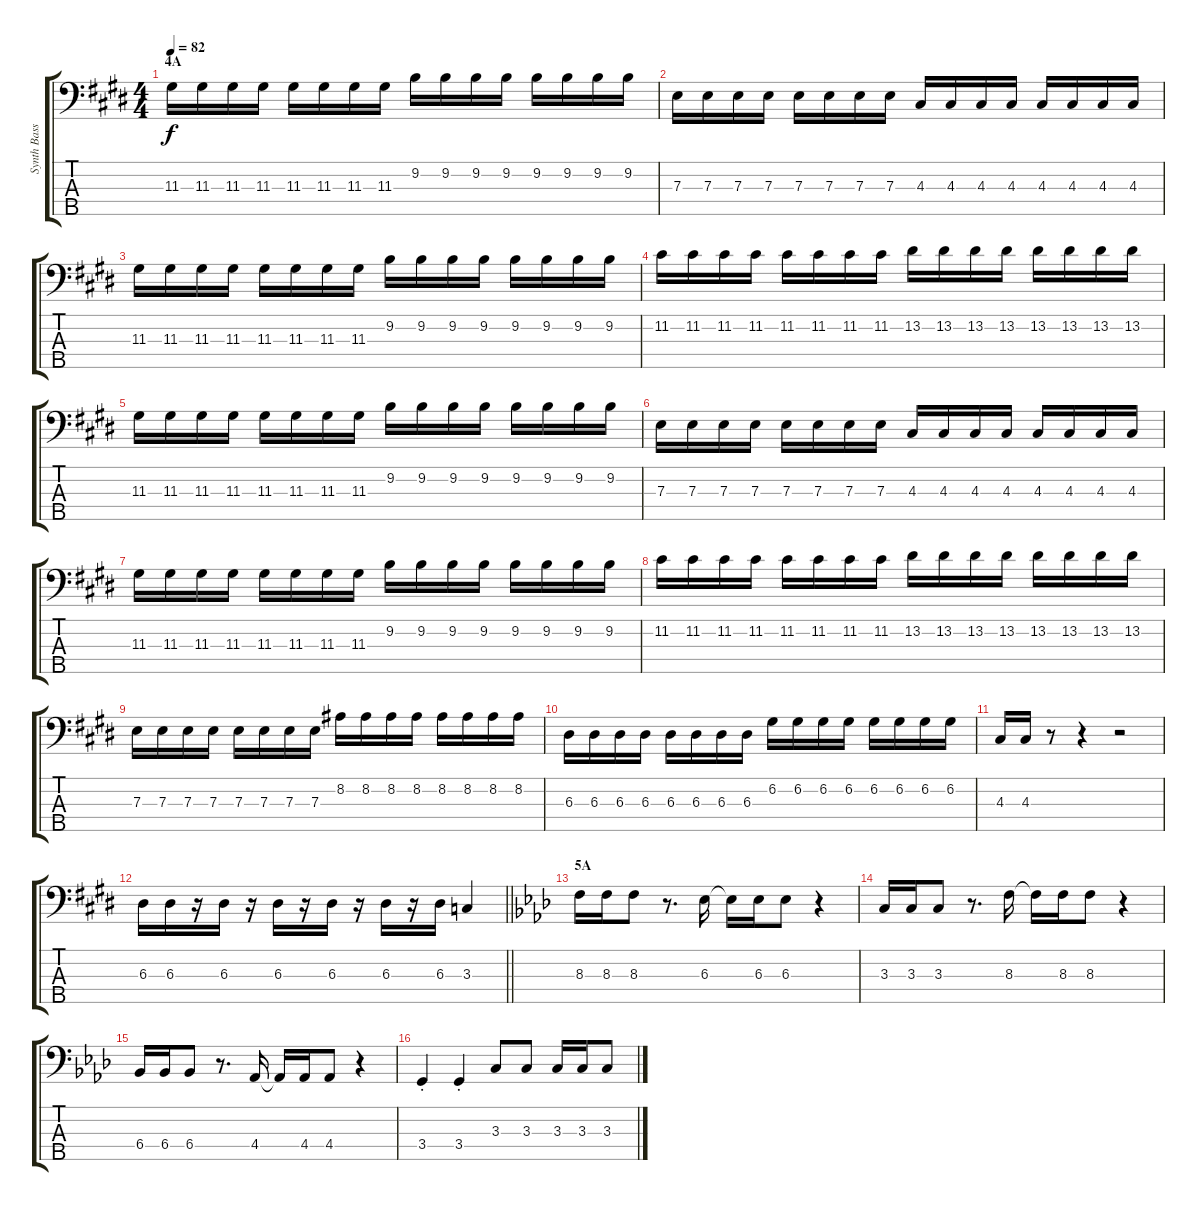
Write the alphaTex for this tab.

\track ("Synth Bass" "Synth Bass") {instrument synthbass1}
\staff {score tabs}
\tuning (G2 D2 A1 E1 B0) {hide}
\ts (4 4)
\section ("" "4A")
\tempo 82
\clef f4
\ks e
11.3.16{dy f} 11.3.16 11.3.16 11.3.16 11.3.16 11.3.16 11.3.16 11.3.16 9.2.16 9.2.16 9.2.16 9.2.16 9.2.16 9.2.16 9.2.16 9.2.16 |
7.3.16 7.3.16 7.3.16 7.3.16 7.3.16 7.3.16 7.3.16 7.3.16 4.3.16 4.3.16 4.3.16 4.3.16 4.3.16 4.3.16 4.3.16 4.3.16 |
11.3.16 11.3.16 11.3.16 11.3.16 11.3.16 11.3.16 11.3.16 11.3.16 9.2.16 9.2.16 9.2.16 9.2.16 9.2.16 9.2.16 9.2.16 9.2.16 |
11.2.16 11.2.16 11.2.16 11.2.16 11.2.16 11.2.16 11.2.16 11.2.16 13.2.16 13.2.16 13.2.16 13.2.16 13.2.16 13.2.16 13.2.16 13.2.16 |
11.3.16 11.3.16 11.3.16 11.3.16 11.3.16 11.3.16 11.3.16 11.3.16 9.2.16 9.2.16 9.2.16 9.2.16 9.2.16 9.2.16 9.2.16 9.2.16 |
7.3.16 7.3.16 7.3.16 7.3.16 7.3.16 7.3.16 7.3.16 7.3.16 4.3.16 4.3.16 4.3.16 4.3.16 4.3.16 4.3.16 4.3.16 4.3.16 |
11.3.16 11.3.16 11.3.16 11.3.16 11.3.16 11.3.16 11.3.16 11.3.16 9.2.16 9.2.16 9.2.16 9.2.16 9.2.16 9.2.16 9.2.16 9.2.16 |
11.2.16 11.2.16 11.2.16 11.2.16 11.2.16 11.2.16 11.2.16 11.2.16 13.2.16 13.2.16 13.2.16 13.2.16 13.2.16 13.2.16 13.2.16 13.2.16 |
7.3.16 7.3.16 7.3.16 7.3.16 7.3.16 7.3.16 7.3.16 7.3.16 8.2.16 8.2.16 8.2.16 8.2.16 8.2.16 8.2.16 8.2.16 8.2.16 |
6.3.16 6.3.16 6.3.16 6.3.16 6.3.16 6.3.16 6.3.16 6.3.16 6.2.16 6.2.16 6.2.16 6.2.16 6.2.16 6.2.16 6.2.16 6.2.16 |
4.3.16 4.3.16 r.8 r.4 r.2 |
\barLineRight lightlight
6.3.16 6.3.16 r.16 6.3.16 r.16 6.3.16 r.16 6.3.16 r.16 6.3.16 r.16 6.3.16 3.3.4 |
\section ("" "5A")
\ks ab
8.3.16 8.3.16 8.3.8 r.8{d} 6.3.16 6.3{t}.16 6.3.16 6.3.8 r.4 |
3.3.16 3.3.16 3.3.8 r.8{d} 8.3.16 8.3{t}.16 8.3.16 8.3.8 r.4 |
6.4.16 6.4.16 6.4.8 r.8{d} 4.4.16 4.4{t}.16 4.4.16 4.4.8 r.4 |
3.4{st}.4 3.4{st}.4 3.3.8 3.3.8 3.3.16 3.3.16 3.3.8
